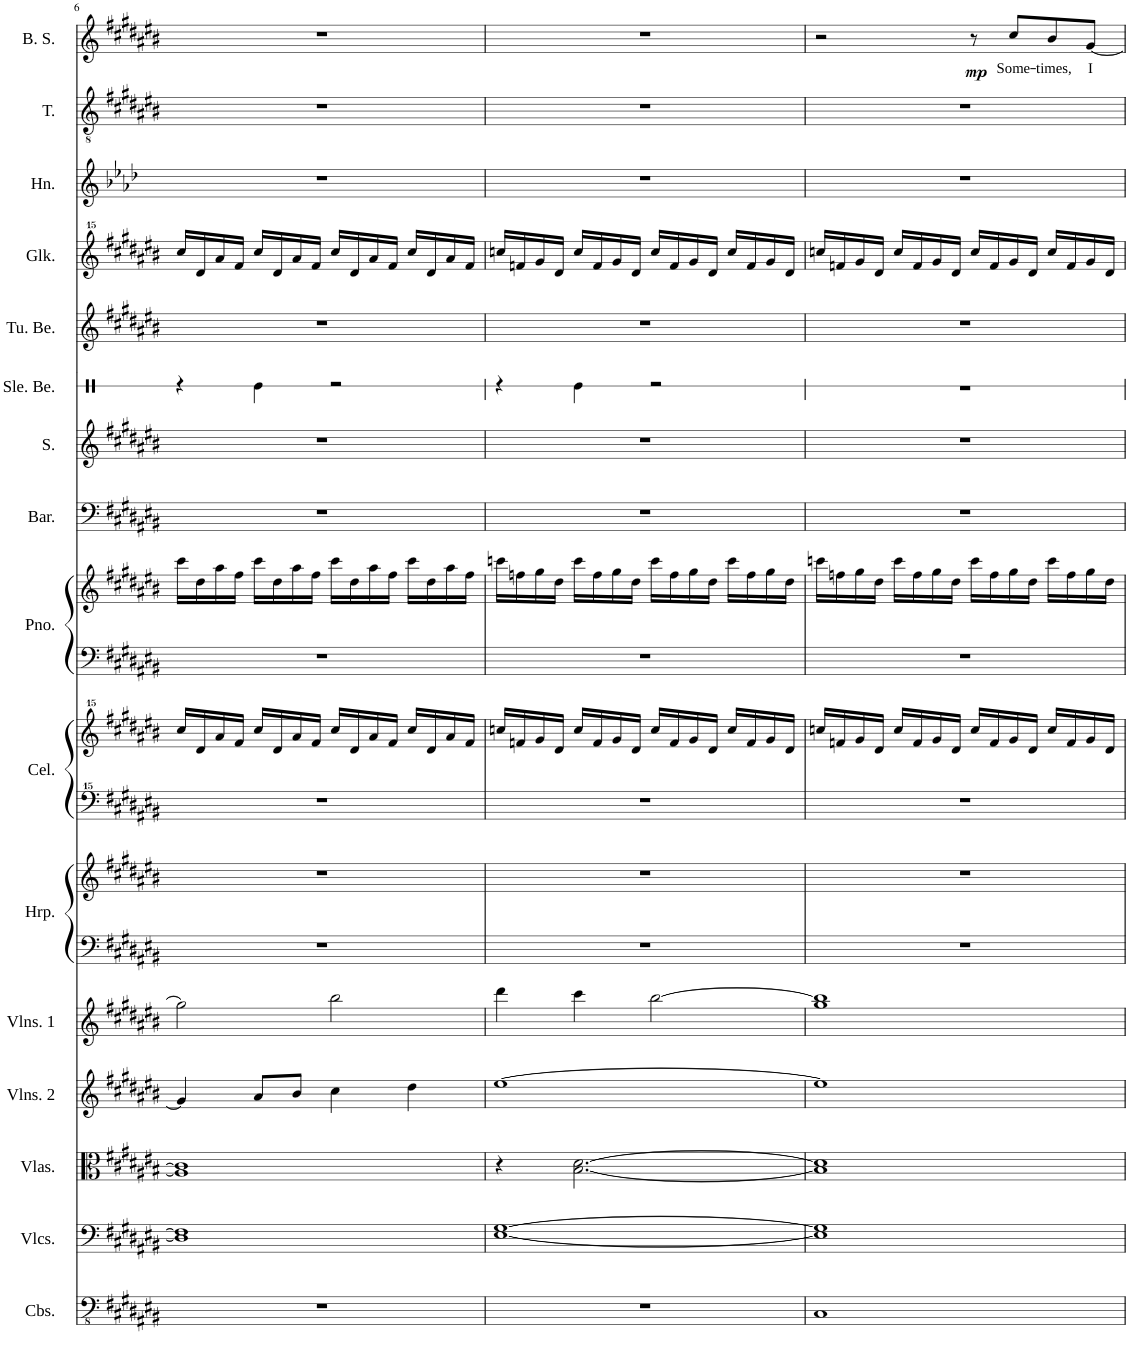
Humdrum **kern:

**kern	**kern	**kern	**kern	**kern	**kern	**kern	**kern	**kern	**kern	**kern	**kern	**kern	**kern	**kern	**kern	**kern	**kern	**kern	**text	**dynam
*part16	*part15	*part14	*part13	*part12	*part11	*part11	*part10	*part10	*part9	*part9	*part8	*part7	*part6	*part5	*part4	*part3	*part2	*part1	*part1	*part1
*staff19	*staff18	*staff17	*staff16	*staff15	*staff14	*staff13	*staff12	*staff11	*staff10	*staff9	*staff8	*staff7	*staff6	*staff5	*staff4	*staff3	*staff2	*staff1	*staff1	*staff1
*I"Contrabasses	*I"Violoncellos	*I"Violas	*I"Violins 2	*I"Violins 1	*I"Harp	*	*I"Celesta	*	*I"Piano	*	*I"Baritone	*I"Soprano	*I"Sleigh Bells	*I"Tubular Bells	*I"Glockenspiel	*I"Horn	*I"Tenor	*I"Boy Soprano	*	*
*I'Cbs.	*I'Vlcs.	*I'Vlas.	*I'Vlns. 2	*I'Vlns. 1	*I'Hrp.	*	*I'Cel.	*	*I'Pno.	*	*I'Bar.	*I'S.	*I'Sle. Be.	*I'Tu. Be.	*I'Glk.	*I'Hn.	*I'T.	*I'B. S.	*	*
!!LO:PB:g=z
*clefFv4	*clefF4	*clefC3	*clefG2	*clefG2	*clefF4	*clefG2	*clefF^^4	*clefG^^2	*clefF4	*clefG2	*clefF4	*clefG2	*clefX	*clefG2	*clefG^^2	*clefG2	*clefGv2	*clefG2	*	*
*	*	*	*	*	*	*	*	*	*	*	*	*	*	*	*	*Trd4c7	*	*	*	*
*k[f#c#g#d#a#e#b#]	*k[f#c#g#d#a#e#b#]	*k[f#c#g#d#a#e#b#]	*k[f#c#g#d#a#e#b#]	*k[f#c#g#d#a#e#b#]	*k[f#c#g#d#a#e#b#]	*k[f#c#g#d#a#e#b#]	*k[f#c#g#d#a#e#b#]	*k[f#c#g#d#a#e#b#]	*k[f#c#g#d#a#e#b#]	*k[f#c#g#d#a#e#b#]	*k[f#c#g#d#a#e#b#]	*k[f#c#g#d#a#e#b#]	*k[]	*k[f#c#g#d#a#e#b#]	*k[f#c#g#d#a#e#b#]	*k[b-e-a-d-]	*k[f#c#g#d#a#e#b#]	*k[f#c#g#d#a#e#b#]	*	*
*M4/4	*M4/4	*M4/4	*M4/4	*M4/4	*M4/4	*M4/4	*M4/4	*M4/4	*M4/4	*M4/4	*M4/4	*M4/4	*M4/4	*M4/4	*M4/4	*M4/4	*M4/4	*M4/4	*	*
=6	=6	=6	=6	=6	=6	=6	=6	=6	=6	=6	=6	=6	=6	=6	=6	=6	=6	=6	=6	=6
1r	1D#] 1F#]	1A#] 1c#]	4g#/]	2gg#\]	1r	1r	1r	16cccc#/LL	1r	16ccc#\LL	1r	1r	4r	1r	16cccc#/LL	1r	1r	1r	.	.
.	.	.	.	.	.	.	.	16ddd#/	.	16dd#\	.	.	.	.	16ddd#/	.	.	.	.	.
.	.	.	.	.	.	.	.	16aaa#/	.	16aa#\	.	.	.	.	16aaa#/	.	.	.	.	.
.	.	.	.	.	.	.	.	16fff#/JJ	.	16ff#\JJ	.	.	.	.	16fff#/JJ	.	.	.	.	.
.	.	.	8a#/L	.	.	.	.	16cccc#/LL	.	16ccc#\LL	.	.	4Re\	.	16cccc#/LL	.	.	.	.	.
.	.	.	.	.	.	.	.	16ddd#/	.	16dd#\	.	.	.	.	16ddd#/	.	.	.	.	.
.	.	.	8b#/J	.	.	.	.	16aaa#/	.	16aa#\	.	.	.	.	16aaa#/	.	.	.	.	.
.	.	.	.	.	.	.	.	16fff#/JJ	.	16ff#\JJ	.	.	.	.	16fff#/JJ	.	.	.	.	.
.	.	.	4cc#\	2bb#\	.	.	.	16cccc#/LL	.	16ccc#\LL	.	.	2r	.	16cccc#/LL	.	.	.	.	.
.	.	.	.	.	.	.	.	16ddd#/	.	16dd#\	.	.	.	.	16ddd#/	.	.	.	.	.
.	.	.	.	.	.	.	.	16aaa#/	.	16aa#\	.	.	.	.	16aaa#/	.	.	.	.	.
.	.	.	.	.	.	.	.	16fff#/JJ	.	16ff#\JJ	.	.	.	.	16fff#/JJ	.	.	.	.	.
.	.	.	4dd#\	.	.	.	.	16cccc#/LL	.	16ccc#\LL	.	.	.	.	16cccc#/LL	.	.	.	.	.
.	.	.	.	.	.	.	.	16ddd#/	.	16dd#\	.	.	.	.	16ddd#/	.	.	.	.	.
.	.	.	.	.	.	.	.	16aaa#/	.	16aa#\	.	.	.	.	16aaa#/	.	.	.	.	.
.	.	.	.	.	.	.	.	16fff#/JJ	.	16ff#\JJ	.	.	.	.	16fff#/JJ	.	.	.	.	.
=7	=7	=7	=7	=7	=7	=7	=7	=7	=7	=7	=7	=7	=7	=7	=7	=7	=7	=7	=7	=7
1r	[1E# [1G#	4r	[1ee#	4ddd#\	1r	1r	1r	16ccccn/LL	1r	16cccn\LL	1r	1r	4r	1r	16ccccn/LL	1r	1r	1r	.	.
.	.	.	.	.	.	.	.	16fffn/	.	16ffn\	.	.	.	.	16fffn/	.	.	.	.	.
.	.	.	.	.	.	.	.	16ggg#/	.	16gg#\	.	.	.	.	16ggg#/	.	.	.	.	.
.	.	.	.	.	.	.	.	16ddd#/JJ	.	16dd#\JJ	.	.	.	.	16ddd#/JJ	.	.	.	.	.
.	.	[2.B#\ [2.d#\	.	4ccc#\	.	.	.	16cccc/LL	.	16ccc\LL	.	.	4Re\	.	16cccc/LL	.	.	.	.	.
.	.	.	.	.	.	.	.	16fff/	.	16ff\	.	.	.	.	16fff/	.	.	.	.	.
.	.	.	.	.	.	.	.	16ggg#/	.	16gg#\	.	.	.	.	16ggg#/	.	.	.	.	.
.	.	.	.	.	.	.	.	16ddd#/JJ	.	16dd#\JJ	.	.	.	.	16ddd#/JJ	.	.	.	.	.
.	.	.	.	[2bb#\	.	.	.	16cccc/LL	.	16ccc\LL	.	.	2r	.	16cccc/LL	.	.	.	.	.
.	.	.	.	.	.	.	.	16fff/	.	16ff\	.	.	.	.	16fff/	.	.	.	.	.
.	.	.	.	.	.	.	.	16ggg#/	.	16gg#\	.	.	.	.	16ggg#/	.	.	.	.	.
.	.	.	.	.	.	.	.	16ddd#/JJ	.	16dd#\JJ	.	.	.	.	16ddd#/JJ	.	.	.	.	.
.	.	.	.	.	.	.	.	16cccc/LL	.	16ccc\LL	.	.	.	.	16cccc/LL	.	.	.	.	.
.	.	.	.	.	.	.	.	16fff/	.	16ff\	.	.	.	.	16fff/	.	.	.	.	.
.	.	.	.	.	.	.	.	16ggg#/	.	16gg#\	.	.	.	.	16ggg#/	.	.	.	.	.
.	.	.	.	.	.	.	.	16ddd#/JJ	.	16dd#\JJ	.	.	.	.	16ddd#/JJ	.	.	.	.	.
=8	=8	=8	=8	=8	=8	=8	=8	=8	=8	=8	=8	=8	=8	=8	=8	=8	=8	=8	=8	=8
1CC#	1E#] 1G#]	1B#] 1d#]	1ee#]	1gg# 1bb#]	1r	1r	1r	16ccccn/LL	1r	16cccn\LL	1r	1r	1r	1r	16ccccn/LL	1r	1r	2r	.	.
.	.	.	.	.	.	.	.	16fffn/	.	16ffn\	.	.	.	.	16fffn/	.	.	.	.	.
.	.	.	.	.	.	.	.	16ggg#/	.	16gg#\	.	.	.	.	16ggg#/	.	.	.	.	.
.	.	.	.	.	.	.	.	16ddd#/JJ	.	16dd#\JJ	.	.	.	.	16ddd#/JJ	.	.	.	.	.
.	.	.	.	.	.	.	.	16cccc/LL	.	16ccc\LL	.	.	.	.	16cccc/LL	.	.	.	.	.
.	.	.	.	.	.	.	.	16fff/	.	16ff\	.	.	.	.	16fff/	.	.	.	.	.
.	.	.	.	.	.	.	.	16ggg#/	.	16gg#\	.	.	.	.	16ggg#/	.	.	.	.	.
.	.	.	.	.	.	.	.	16ddd#/JJ	.	16dd#\JJ	.	.	.	.	16ddd#/JJ	.	.	.	.	.
.	.	.	.	.	.	.	.	16cccc/LL	.	16ccc\LL	.	.	.	.	16cccc/LL	.	.	8r	.	.
.	.	.	.	.	.	.	.	16fff/	.	16ff\	.	.	.	.	16fff/	.	.	.	.	.
!	!	!	!	!	!	!	!	!	!	!	!	!	!	!	!	!	!	!	!LO:LY:b	!LO:DY:b
.	.	.	.	.	.	.	.	16ggg#/	.	16gg#\	.	.	.	.	16ggg#/	.	.	8cc#/L	Some-	mp
.	.	.	.	.	.	.	.	16ddd#/JJ	.	16dd#\JJ	.	.	.	.	16ddd#/JJ	.	.	.	.	.
!	!	!	!	!	!	!	!	!	!	!	!	!	!	!	!	!	!	!	!LO:LY:b	!
.	.	.	.	.	.	.	.	16cccc/LL	.	16ccc\LL	.	.	.	.	16cccc/LL	.	.	8b#/	-times,	.
.	.	.	.	.	.	.	.	16fff/	.	16ff\	.	.	.	.	16fff/	.	.	.	.	.
!	!	!	!	!	!	!	!	!	!	!	!	!	!	!	!	!	!	!	!LO:LY:b	!
.	.	.	.	.	.	.	.	16ggg#/	.	16gg#\	.	.	.	.	16ggg#/	.	.	[8g#/J	I	.
.	.	.	.	.	.	.	.	16ddd#/JJ	.	16dd#\JJ	.	.	.	.	16ddd#/JJ	.	.	.	.	.
=	=	=	=	=	=	=	=	=	=	=	=	=	=	=	=	=	=	=	=	=
*-	*-	*-	*-	*-	*-	*-	*-	*-	*-	*-	*-	*-	*-	*-	*-	*-	*-	*-	*-	*-
